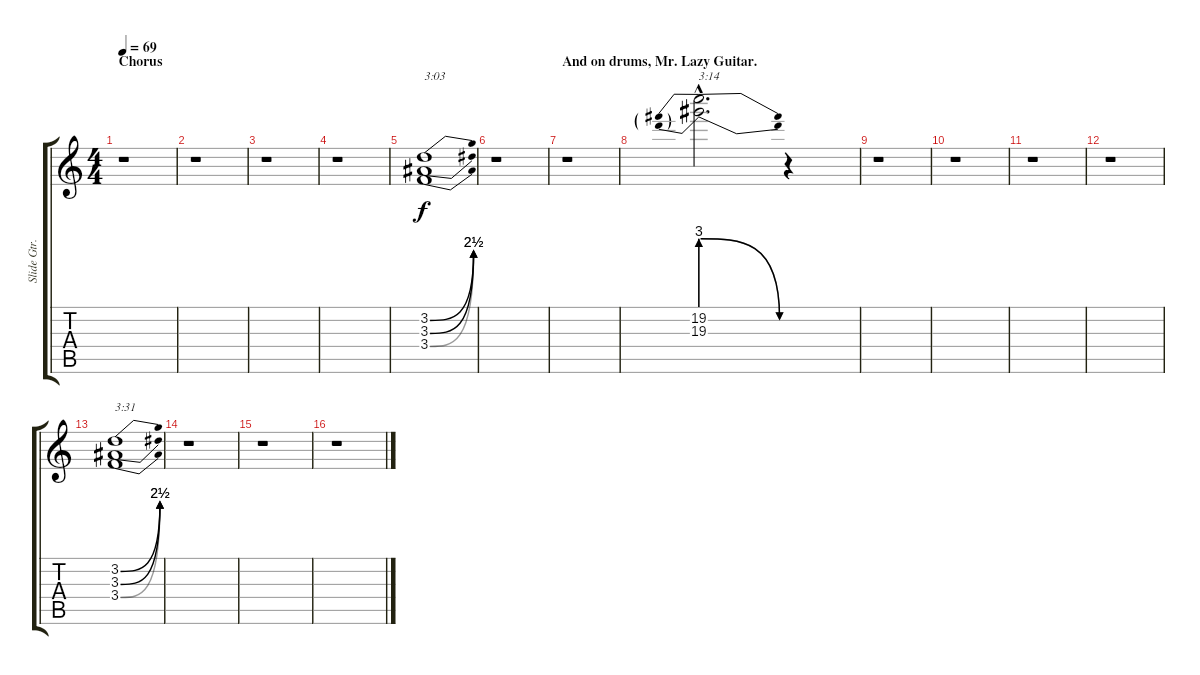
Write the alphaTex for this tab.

\track ("Slide Gtr. 1" "Slide Gtr.") {instrument overdrivenguitar}
\staff {score tabs}
\tuning (E4 B3 G3 D3 A2 E2) {hide}
\ts (4 4)
\section ("" "Chorus")
\tempo 69
\clef g2
\ks c
r.1{dy f} |
r.1 |
r.1 |
r.1{volume 16} |
(3.2{be (bend 0 0 60 10)} 3.3{be (bend 0 0 60 10)} 3.4{be (bend 0 0 60 10)}).1{txt "3:03" volume 6} |
r.1 |
\section ("" "And on drums, Mr. Lazy Guitar.")
r.1{volume 13} |
(19.2{be (prebendrelease 0 12 60 0) hac} 19.3{be (prebendrelease 0 12 60 0) hac}).2{d txt "3:14" volume 5} r.4 |
r.1 |
r.1 |
r.1 |
r.1{volume 16} |
(3.2{be (bend 0 0 60 10)} 3.3{be (bend 0 0 60 10)} 3.4{be (bend 0 0 60 10)}).1{txt "3:31" volume 6} |
r.1 |
r.1 |
r.1
